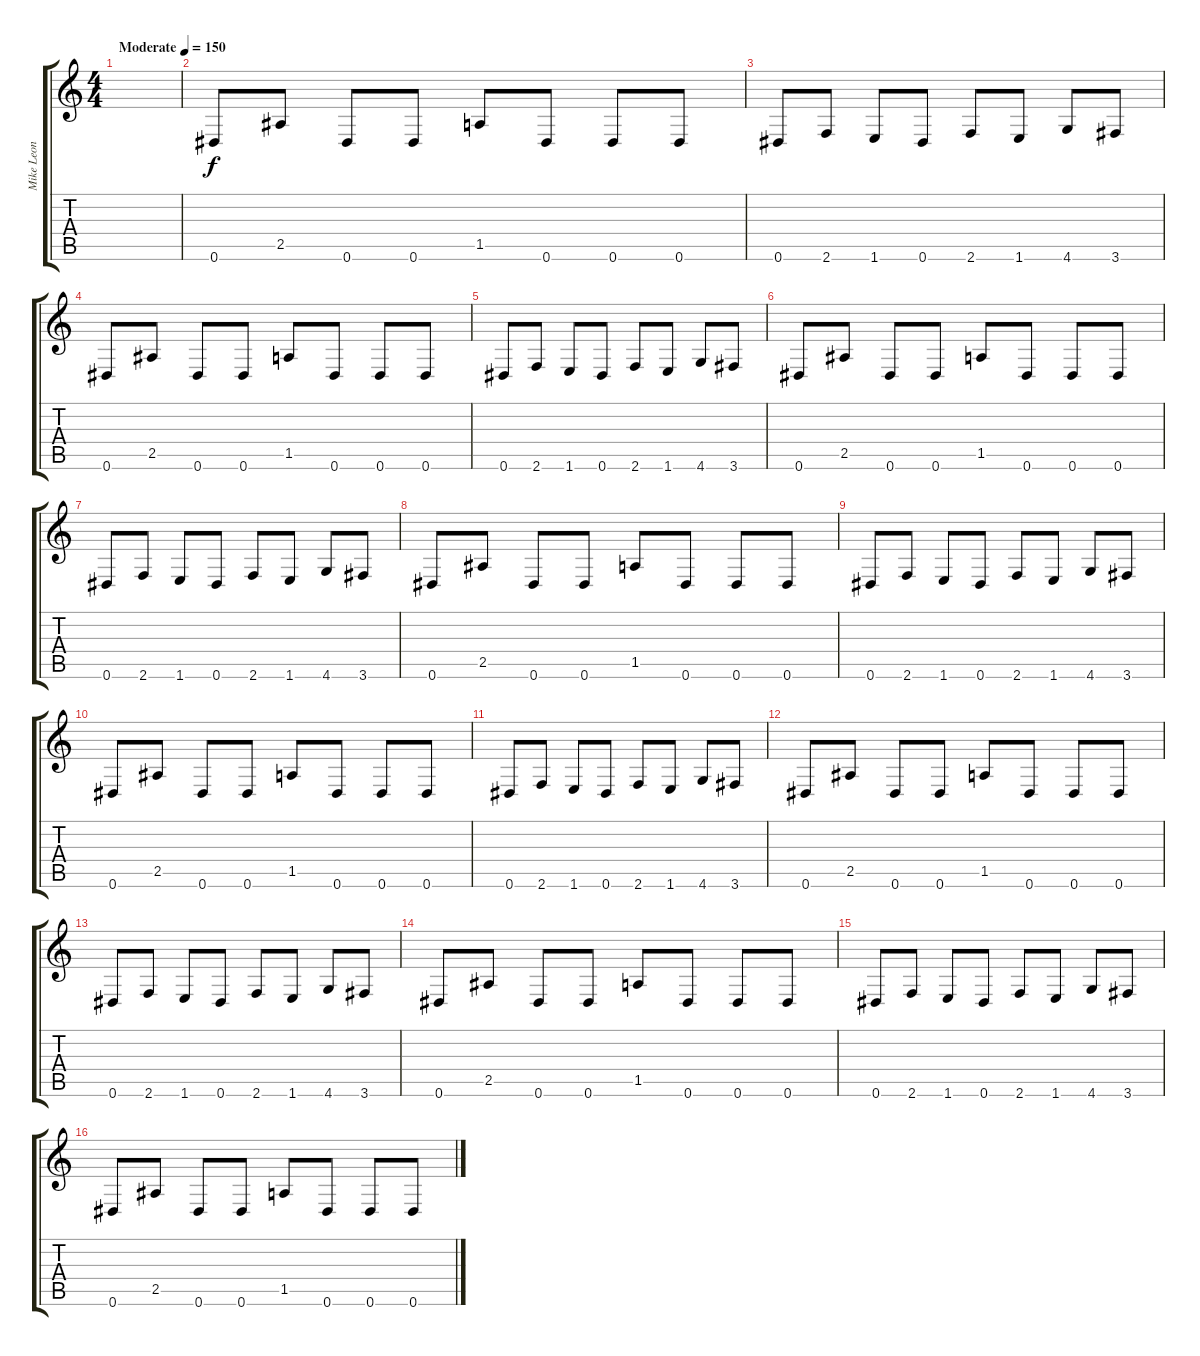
\track ("Mike Leon" "Mike Leon") {instrument acousticguitarnylon}
\staff {score tabs}
\tuning (Eb4 Bb3 Gb3 Db3 Ab2 Eb2) {hide}
\ts (4 4)
\tempo (150 "Moderate")
\clef g2
\ks c
|
0.6.8 2.5.8 0.6.8 0.6.8 1.5.8 0.6.8 0.6.8 0.6.8 |
0.6.8 2.6.8 1.6.8 0.6.8 2.6.8 1.6.8 4.6.8 3.6.8 |
0.6.8 2.5.8 0.6.8 0.6.8 1.5.8 0.6.8 0.6.8 0.6.8 |
0.6.8 2.6.8 1.6.8 0.6.8 2.6.8 1.6.8 4.6.8 3.6.8 |
0.6.8 2.5.8 0.6.8 0.6.8 1.5.8 0.6.8 0.6.8 0.6.8 |
0.6.8 2.6.8 1.6.8 0.6.8 2.6.8 1.6.8 4.6.8 3.6.8 |
0.6.8 2.5.8 0.6.8 0.6.8 1.5.8 0.6.8 0.6.8 0.6.8 |
0.6.8 2.6.8 1.6.8 0.6.8 2.6.8 1.6.8 4.6.8 3.6.8 |
0.6.8 2.5.8 0.6.8 0.6.8 1.5.8 0.6.8 0.6.8 0.6.8 |
0.6.8 2.6.8 1.6.8 0.6.8 2.6.8 1.6.8 4.6.8 3.6.8 |
0.6.8 2.5.8 0.6.8 0.6.8 1.5.8 0.6.8 0.6.8 0.6.8 |
0.6.8 2.6.8 1.6.8 0.6.8 2.6.8 1.6.8 4.6.8 3.6.8 |
0.6.8 2.5.8 0.6.8 0.6.8 1.5.8 0.6.8 0.6.8 0.6.8 |
0.6.8 2.6.8 1.6.8 0.6.8 2.6.8 1.6.8 4.6.8 3.6.8 |
0.6.8 2.5.8 0.6.8 0.6.8 1.5.8 0.6.8 0.6.8 0.6.8
